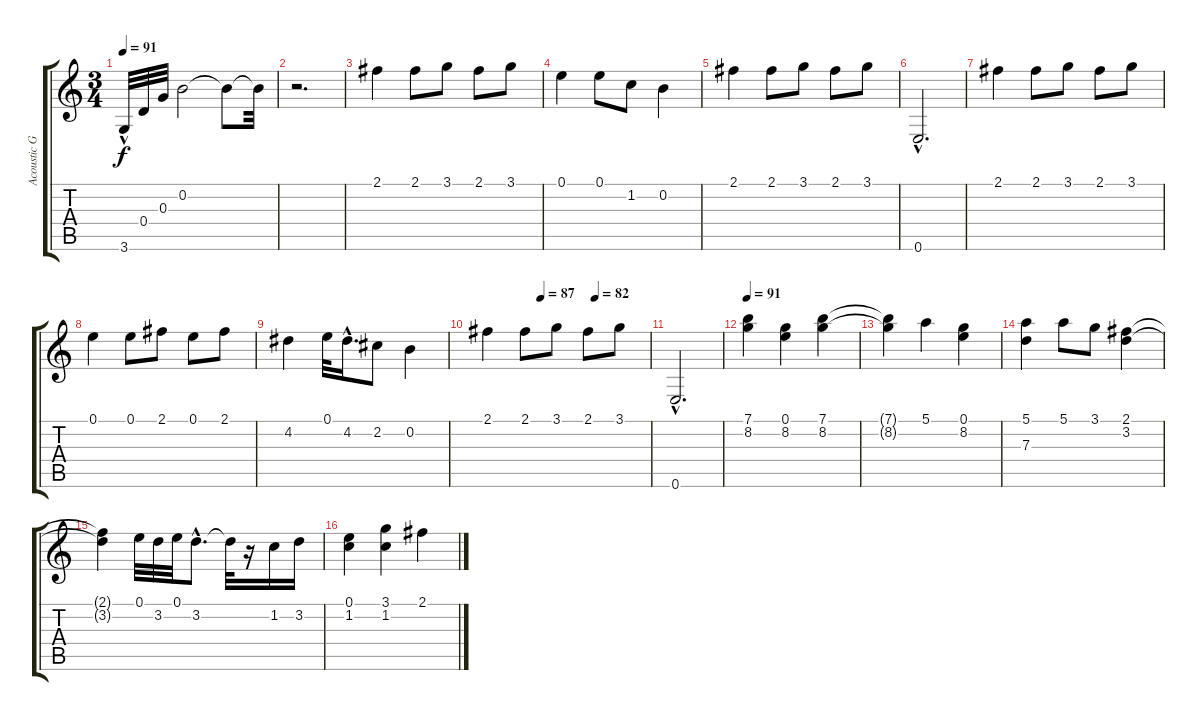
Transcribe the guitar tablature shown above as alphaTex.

\track ("Acoustic Guitar 1" "Acoustic G") {instrument acousticguitarnylon}
\staff {score tabs}
\tuning (E4 B3 G3 D3 A2 E2) {hide}
\ts (3 4)
\tempo 91
\clef g2
\ks c
3.6{hac}.32{dy f} 0.4.32 0.3.32 0.2.2 0.2{t}.8 0.2{t}.32 |
r.2{d} |
2.1.4 2.1.8 3.1.8 2.1.8 3.1.8 |
0.1.4 0.1.8 1.2.8 0.2.4 |
2.1.4 2.1.8 3.1.8 2.1.8 3.1.8 |
0.6{hac}.2{d} |
2.1.4 2.1.8 3.1.8 2.1.8 3.1.8 |
0.1.4 0.1.8 2.1.8 0.1.8 2.1.8 |
4.2.4 0.1.32 4.2{hac}.16{d} 2.2.8 0.2.4 |
\tempo (87 0.3333333333333333)
\tempo (82 0.6666666666666666)
2.1.4 2.1.8 3.1.8 2.1.8 3.1.8 |
0.6{hac}.2{d} |
\tempo 91
(7.1 8.2).4 (0.1 8.2).4 (7.1 8.2).4 |
(7.1{t} 8.2{t}).4 5.1.4 (0.1 8.2).4 |
(5.1 7.3).4 5.1.8 3.1.8 (2.1 3.2).4 |
(2.1{t} 3.2{t}).4 0.1.32 3.2.32 0.1.32 3.2{hac}.8{d} 3.2{t}.32 r.16 1.2.16 3.2.16 |
(0.1 1.2).4 (3.1 1.2).4 2.1.4
